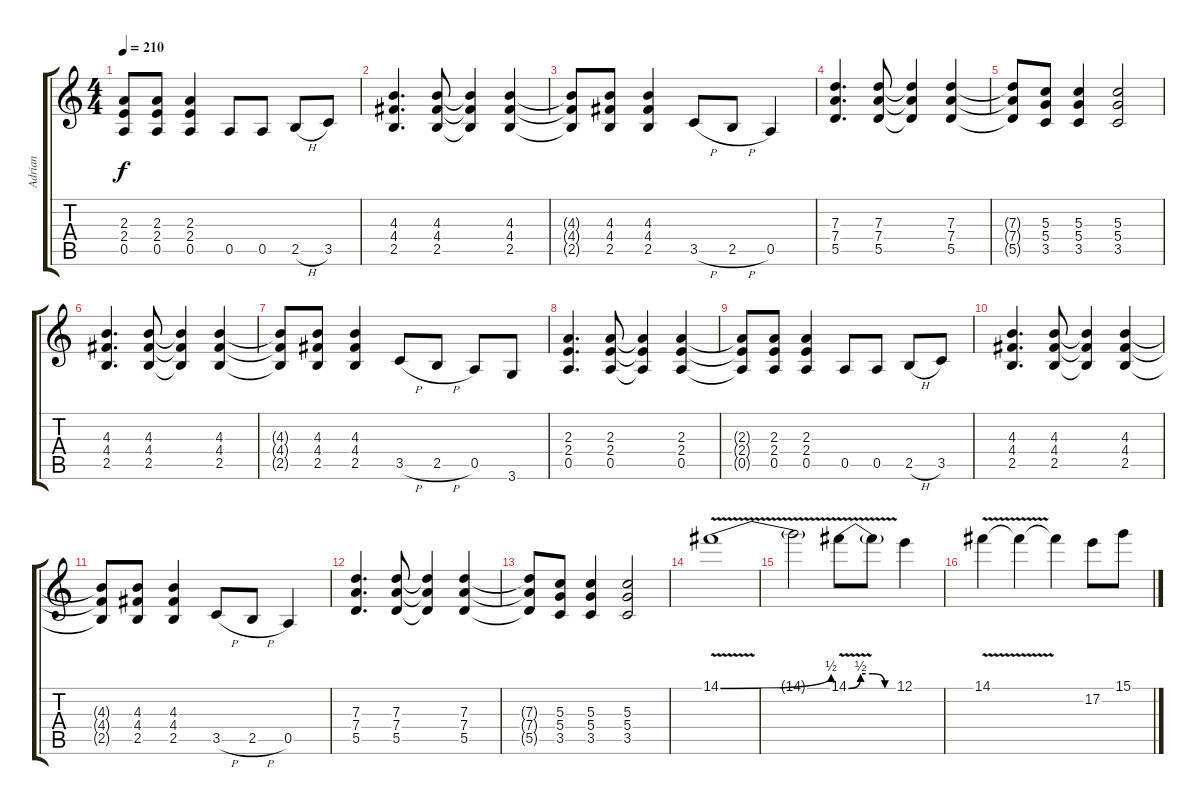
\track ("Adrian" "Adrian") {instrument distortionguitar}
\staff {score tabs}
\tuning (E4 B3 G3 D3 A2 E2) {hide}
\ts (4 4)
\tempo 210
\clef g2
\ks c
(2.3{t} 2.4{t} 0.5{t}).8{dy f} (2.3 2.4 0.5).8 (2.3 2.4 0.5).4 0.5.8 0.5.8 2.5{h}.8 3.5.8 |
(4.3 4.4 2.5).4{d} (4.3 4.4 2.5).8 (4.3{t} 4.4{t} 2.5{t}).4 (4.3 4.4 2.5).4 |
(4.3{t} 4.4{t} 2.5{t}).8 (4.3 4.4 2.5).8 (4.3 4.4 2.5).4 3.5{h}.8 2.5{h}.8 0.5.4 |
(7.3 7.4 5.5).4{d} (7.3 7.4 5.5).8 (7.3{t} 7.4{t} 5.5{t}).4 (7.3 7.4 5.5).4 |
(7.3{t} 7.4{t} 5.5{t}).8 (5.3 5.4 3.5).8 (5.3 5.4 3.5).4 (5.3 5.4 3.5).2 |
(4.3 4.4 2.5).4{d} (4.3 4.4 2.5).8 (4.3{t} 4.4{t} 2.5{t}).4 (4.3 4.4 2.5).4 |
(4.3{t} 4.4{t} 2.5{t}).8 (4.3 4.4 2.5).8 (4.3 4.4 2.5).4 3.5{h}.8 2.5{h}.8 0.5.8 3.6.8 |
(2.3 2.4 0.5).4{d} (2.3 2.4 0.5).8 (2.3{t} 2.4{t} 0.5{t}).4 (2.3 2.4 0.5).4 |
(2.3{t} 2.4{t} 0.5{t}).8 (2.3 2.4 0.5).8 (2.3 2.4 0.5).4 0.5.8 0.5.8 2.5{h}.8 3.5.8 |
(4.3 4.4 2.5).4{d} (4.3 4.4 2.5).8 (4.3{t} 4.4{t} 2.5{t}).4 (4.3 4.4 2.5).4 |
(4.3{t} 4.4{t} 2.5{t}).8 (4.3 4.4 2.5).8 (4.3 4.4 2.5).4 3.5{h}.8 2.5{h}.8 0.5.4 |
(7.3 7.4 5.5).4{d} (7.3 7.4 5.5).8 (7.3{t} 7.4{t} 5.5{t}).4 (7.3 7.4 5.5).4 |
(7.3{t} 7.4{t} 5.5{t}).8 (5.3 5.4 3.5).8 (5.3 5.4 3.5).4 (5.3 5.4 3.5).2 |
14.1{be (bend 0 0 60 2) v}.1{volume 16} |
14.1{t}.2 14.1{be (custom 0 0 15 2 30 2 45 0 60 0) v}.8 14.1{t}.8 12.1.4 |
14.1{v}.4 14.1{t}.4 14.1{t}.4 17.2.8 15.1.8
